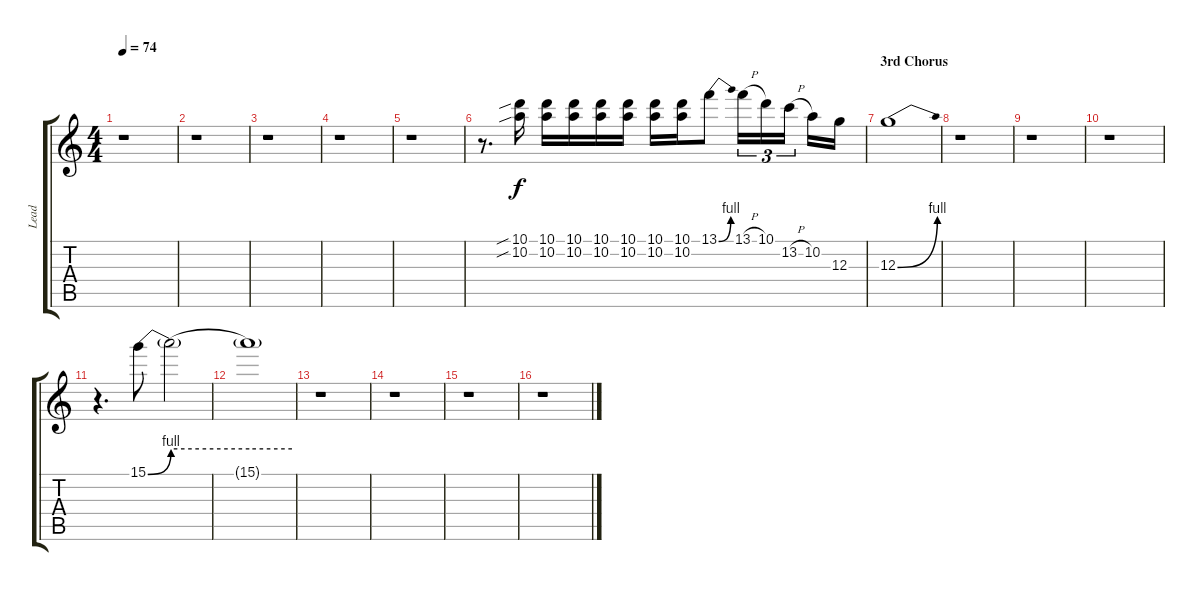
\track ("Lead" "Lead") {instrument overdrivenguitar}
\staff {score tabs}
\tuning (E4 B3 G3 D3 A2 E2) {hide}
\ts (4 4)
\tempo 74
\clef g2
\ks c
r.1{dy f} |
r.1 |
r.1 |
r.1 |
r.1 |
r.8{d} (10.1{sib} 10.2{sib}).16 (10.1 10.2).16 (10.1 10.2).16 (10.1 10.2).16 (10.1 10.2).16 (10.1 10.2).16 (10.1 10.2).16 13.1{be (bend 0 0 60 4)}.8 13.1{h}.16{tu (3 2)} 10.1.16{tu (3 2)} 13.2{h}.16{tu (3 2)} 10.2.16 12.3.16 |
\section ("" "3rd Chorus")
12.3{be (bend 0 0 60 4)}.1 |
r.1 |
r.1 |
r.1 |
r.4{d} 15.1{be (bend 0 0 60 4)}.8 15.1{be (hold 0 4 60 4) t}.2 |
15.1{be (hold 0 4 60 4) t}.1 |
r.1 |
r.1 |
r.1 |
r.1
